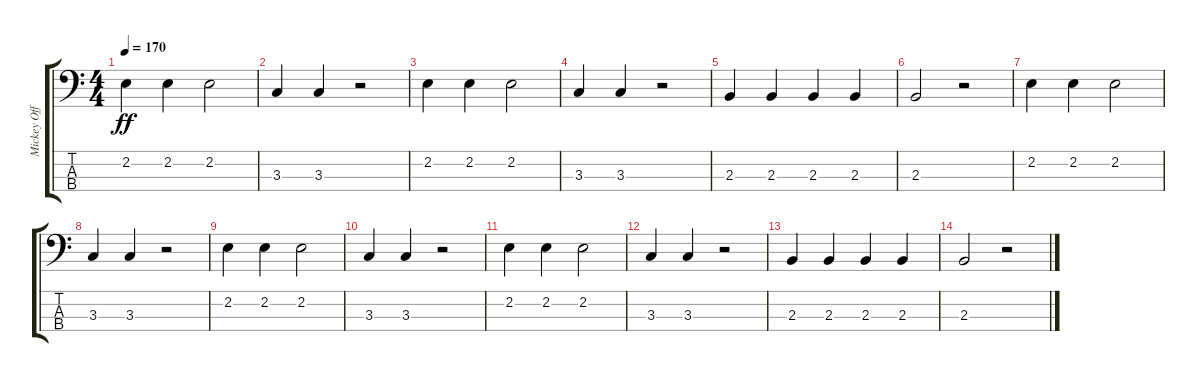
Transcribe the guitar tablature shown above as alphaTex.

\track ("Mickey Offender - Bass" "Mickey Off") {instrument distortionguitar}
\staff {score tabs}
\tuning (G2 D2 A1 E1) {hide}
\ts (4 4)
\tempo 170
\clef f4
\ks c
2.2.4{dy ff} 2.2.4 2.2.2 |
3.3.4 3.3.4 r.2 |
2.2.4 2.2.4 2.2.2 |
3.3.4 3.3.4 r.2 |
2.3.4 2.3.4 2.3.4 2.3.4 |
2.3.2 r.2 |
2.2.4 2.2.4 2.2.2 |
3.3.4 3.3.4 r.2 |
2.2.4 2.2.4 2.2.2 |
3.3.4 3.3.4 r.2 |
2.2.4 2.2.4 2.2.2 |
3.3.4 3.3.4 r.2 |
2.3.4 2.3.4 2.3.4 2.3.4 |
2.3.2 r.2
